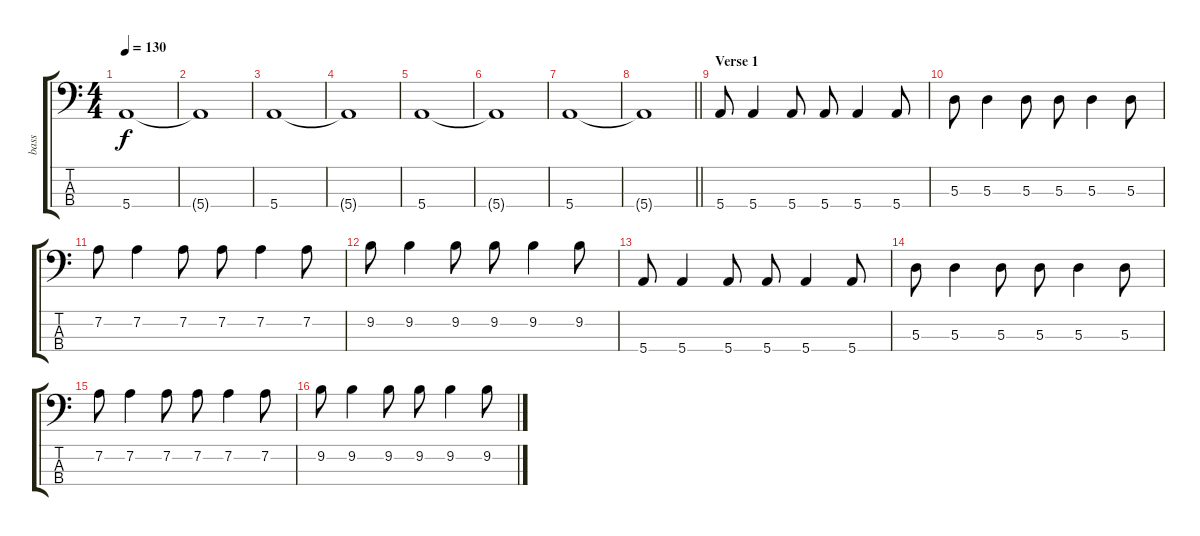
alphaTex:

\track ("bass" "bass") {instrument acousticguitarsteel}
\staff {score tabs}
\tuning (G2 D2 A1 E1) {hide}
\ts (4 4)
\tempo 130
\clef f4
\ks c
5.4.1{dy f} |
5.4{t}.1 |
5.4.1 |
5.4{t}.1 |
5.4.1 |
5.4{t}.1 |
5.4.1 |
\barLineRight lightlight
5.4{t}.1 |
\section ("" "Verse 1")
5.4.8 5.4.4 5.4.8 5.4.8 5.4.4 5.4.8 |
5.3.8 5.3.4 5.3.8 5.3.8 5.3.4 5.3.8 |
7.2.8 7.2.4 7.2.8 7.2.8 7.2.4 7.2.8 |
9.2.8 9.2.4 9.2.8 9.2.8 9.2.4 9.2.8 |
5.4.8 5.4.4 5.4.8 5.4.8 5.4.4 5.4.8 |
5.3.8 5.3.4 5.3.8 5.3.8 5.3.4 5.3.8 |
7.2.8 7.2.4 7.2.8 7.2.8 7.2.4 7.2.8 |
9.2.8 9.2.4 9.2.8 9.2.8 9.2.4 9.2.8
